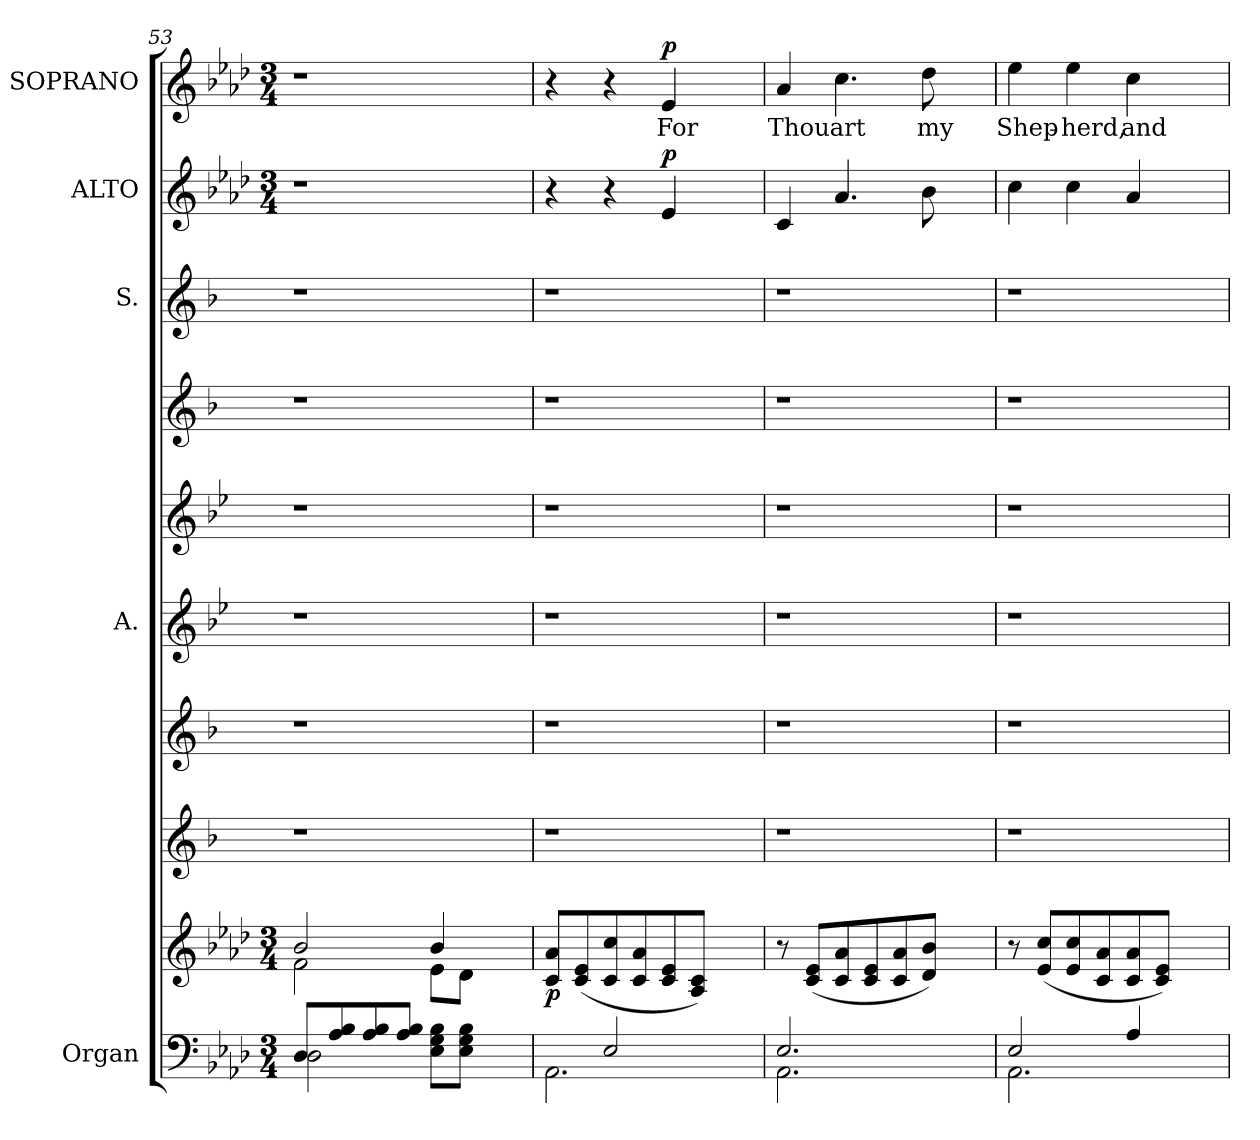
**kern	**kern	**dynam	**kern	**kern	**kern	**kern	**kern	**kern	**kern	**dynam	**kern	**text	**dynam
*part9	*part9	*part9	*part8	*part7	*part6	*part5	*part4	*part3	*part2	*part2	*part1	*part1	*part1
*staff10	*staff9	*staff9/10	*staff8	*staff7	*staff6	*staff5	*staff4	*staff3	*staff2	*staff2	*staff1	*staff1	*staff1
*I"Organ	*	*	*	*	*I"A.	*	*	*I"S.	*I"ALTO	*	*I"SOPRANO	*	*
*	*	*	*	*	*	*	*	*	*I'A.	*	*I'S.	*	*
*clefF4	*clefG2	*	*clefG2	*clefG2	*clefG2	*clefG2	*clefG2	*clefG2	*clefG2	*	*clefG2	*	*
*	*	*	*ITrd-2c-3	*ITrd-2c-3	*ITrd1c2	*ITrd1c2	*ITrd-2c-3	*ITrd-3c-5	*	*	*	*	*
*k[b-e-a-d-]	*k[b-e-a-d-]	*	*k[b-e-a-d-]	*k[b-e-a-d-]	*k[b-e-a-d-]	*k[b-e-a-d-]	*k[b-e-a-d-]	*k[b-e-]	*k[b-e-a-d-]	*	*k[b-e-a-d-]	*	*
*A-:	*A-:	*	*A-:	*A-:	*A-:	*A-:	*A-:	*B-:	*A-:	*	*A-:	*	*
*M3/4	*M3/4	*	*	*	*	*	*	*	*M3/4	*	*M3/4	*	*
=53	=53	=53	=53	=53	=53	=53	=53	=53	=53	=53	=53	=53	=53
*^	*^	*	*	*	*	*	*	*	*	*	*	*	*
!	!	!	!	!	!	!	!	!	!	!	!LO:N:vis=1	!	!LO:N:vis=1	!	!
8D-/L	2D-\	2b-/	2f\	.	1r	1r	1r	1r	1r	1r	2.r	.	2.r	.	.
8A-/ 8B-/	.	.	.	.	.	.	.	.	.	.	.	.	.	.	.
8A-/ 8B-/	.	.	.	.	.	.	.	.	.	.	.	.	.	.	.
8A-/ 8B-/J	.	.	.	.	.	.	.	.	.	.	.	.	.	.	.
4ryy	8E-\ 8G\ 8B-\L	4b-/	8e-\L	.	.	.	.	.	.	.	.	.	.	.	.
.	8E-\ 8G\ 8B-\J	.	8d-\J	.	.	.	.	.	.	.	.	.	.	.	.
4ryy	4ryy	4ryy	4ryy	.	.	.	.	.	.	.	4ryy	.	4ryy	.	.
!!LO:LB:g=z
=54	=54	=54	=54	=54	=54	=54	=54	=54	=54	=54	=54	=54	=54	=54	=54
!	!	!	!	!LO:DY:b	!	!	!	!	!	!	!	!	!	!	!
*	*	*v	*v	*	*	*	*	*	*	*	*	*	*	*	*
2.AA-\	4ryy	8c/ 8a-/L	p	1r	1r	1r	1r	1r	1r	4r	.	4r	.	.
.	.	(<8c/ 8e-/	.	.	.	.	.	.	.	.	.	.	.	.
.	2E-/	8c/ 8cc/	.	.	.	.	.	.	.	4r	.	4r	.	.
.	.	8c/ 8a-/	.	.	.	.	.	.	.	.	.	.	.	.
!	!	!	!	!	!	!	!	!	!	!	!LO:DY:a	!	!LO:LY:b	!LO:DY:a
.	.	8c/ 8e-/	.	.	.	.	.	.	.	4e-/	p	4e-/	For	p
.	.	8A-/ 8c/J)	.	.	.	.	.	.	.	.	.	.	.	.
4ryy	4ryy	4ryy	.	.	.	.	.	.	.	4ryy	.	4ryy	.	.
=55	=55	=55	=55	=55	=55	=55	=55	=55	=55	=55	=55	=55	=55	=55
!	!	!	!	!	!	!	!	!	!	!	!	!	!LO:LY:b	!
2.E-/	2.AA-\	8r	.	1r	1r	1r	1r	1r	1r	4c/	.	4a-/	Thou	.
.	.	(<8c/ 8e-/L	.	.	.	.	.	.	.	.	.	.	.	.
!	!	!	!	!	!	!	!	!	!	!	!	!	!LO:LY:b	!
.	.	8c/ 8a-/	.	.	.	.	.	.	.	4.a-/	.	4.cc\	art	.
.	.	8c/ 8e-/	.	.	.	.	.	.	.	.	.	.	.	.
.	.	8c/ 8a-/	.	.	.	.	.	.	.	.	.	.	.	.
!	!	!	!	!	!	!	!	!	!	!	!	!	!LO:LY:b	!
.	.	8d-/ 8b-/J)	.	.	.	.	.	.	.	8b-\	.	8dd-\	my	.
4ryy	4ryy	4ryy	.	.	.	.	.	.	.	4ryy	.	4ryy	.	.
=56	=56	=56	=56	=56	=56	=56	=56	=56	=56	=56	=56	=56	=56	=56
!	!	!	!	!	!	!	!	!	!	!	!	!	!LO:LY:b	!
2E-/	2.AA-\	8r	.	1r	1r	1r	1r	1r	1r	4cc\	.	4ee-\	Shep-	.
.	.	(<8e-/ 8cc/L	.	.	.	.	.	.	.	.	.	.	.	.
!	!	!	!	!	!	!	!	!	!	!	!	!	!LO:LY:b	!
.	.	8e-/ 8cc/	.	.	.	.	.	.	.	4cc\	.	4ee-\	-herd,	.
.	.	8c/ 8a-/	.	.	.	.	.	.	.	.	.	.	.	.
!	!	!	!	!	!	!	!	!	!	!	!	!	!LO:LY:b	!
4A-/	.	8c/ 8a-/	.	.	.	.	.	.	.	4a-/	.	4cc\	and	.
.	.	8c/ 8e-/J)	.	.	.	.	.	.	.	.	.	.	.	.
4ryy	4ryy	4ryy	.	.	.	.	.	.	.	4ryy	.	4ryy	.	.
*v	*v	*	*	*	*	*	*	*	*	*	*	*	*	*
=	=	=	=	=	=	=	=	=	=	=	=	=	=
*-	*-	*-	*-	*-	*-	*-	*-	*-	*-	*-	*-	*-	*-
